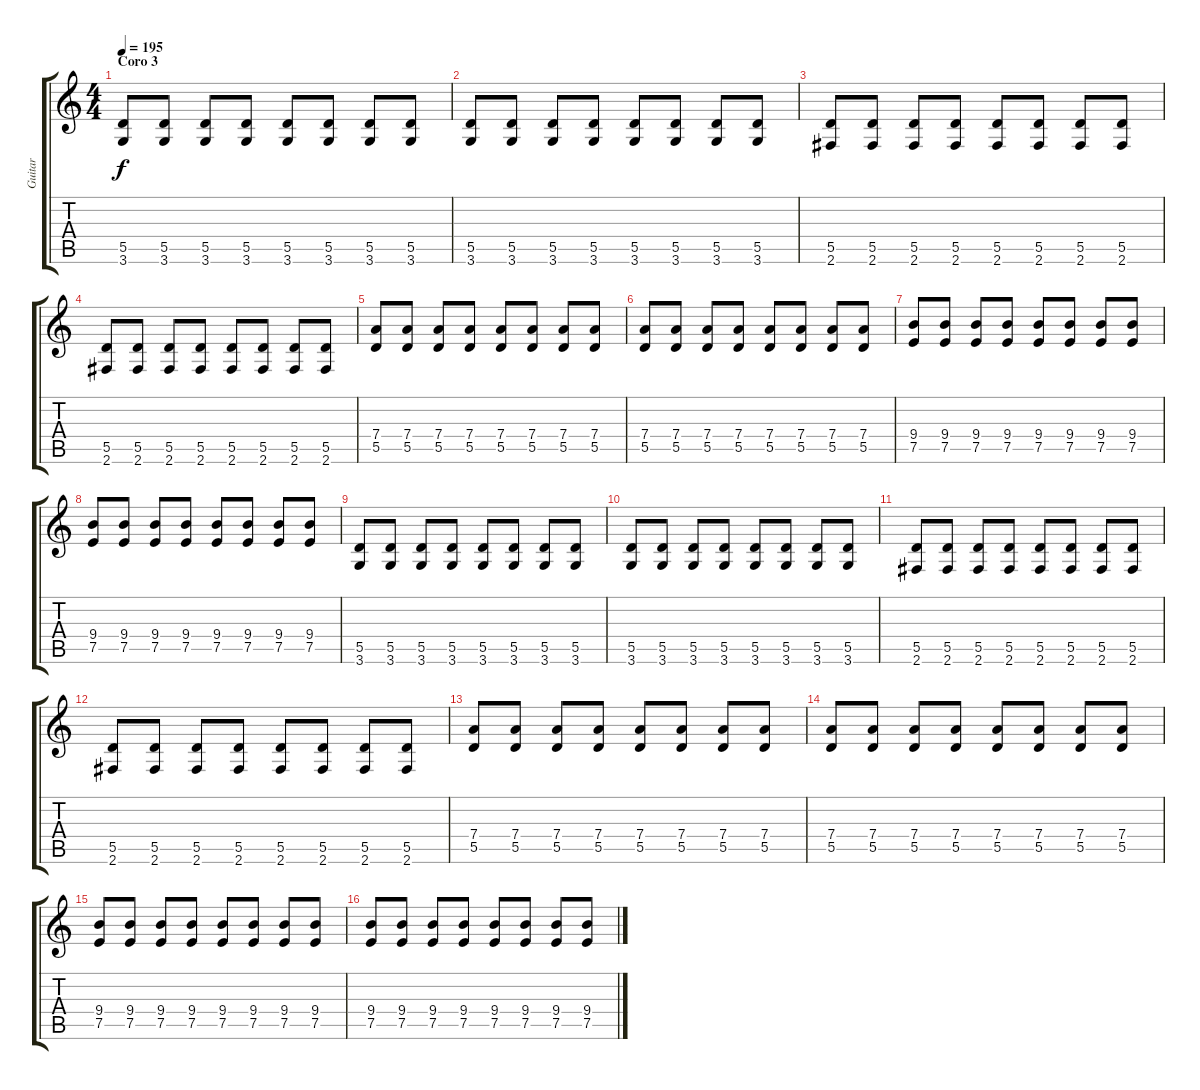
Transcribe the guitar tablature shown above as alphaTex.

\track ("Guitar" "Guitar") {instrument distortionguitar}
\staff {score tabs}
\tuning (E4 B3 G3 D3 A2 E2) {hide}
\ts (4 4)
\section ("" "Coro 3")
\tempo 195
\clef g2
\ks c
(5.5 3.6).8{dy f volume 12 instrument distortionguitar} (5.5 3.6).8 (5.5 3.6).8 (5.5 3.6).8 (5.5 3.6).8 (5.5 3.6).8 (5.5 3.6).8 (5.5 3.6).8 |
(5.5 3.6).8 (5.5 3.6).8 (5.5 3.6).8 (5.5 3.6).8 (5.5 3.6).8 (5.5 3.6).8 (5.5 3.6).8 (5.5 3.6).8 |
(5.5 2.6).8 (5.5 2.6).8 (5.5 2.6).8 (5.5 2.6).8 (5.5 2.6).8 (5.5 2.6).8 (5.5 2.6).8 (5.5 2.6).8 |
(5.5 2.6).8 (5.5 2.6).8 (5.5 2.6).8 (5.5 2.6).8 (5.5 2.6).8 (5.5 2.6).8 (5.5 2.6).8 (5.5 2.6).8 |
(7.4 5.5).8 (7.4 5.5).8 (7.4 5.5).8 (7.4 5.5).8 (7.4 5.5).8 (7.4 5.5).8 (7.4 5.5).8 (7.4 5.5).8 |
(7.4 5.5).8 (7.4 5.5).8 (7.4 5.5).8 (7.4 5.5).8 (7.4 5.5).8 (7.4 5.5).8 (7.4 5.5).8 (7.4 5.5).8 |
(9.4 7.5).8 (9.4 7.5).8 (9.4 7.5).8 (9.4 7.5).8 (9.4 7.5).8 (9.4 7.5).8 (9.4 7.5).8 (9.4 7.5).8 |
(9.4 7.5).8 (9.4 7.5).8 (9.4 7.5).8 (9.4 7.5).8 (9.4 7.5).8 (9.4 7.5).8 (9.4 7.5).8 (9.4 7.5).8 |
(5.5 3.6).8 (5.5 3.6).8 (5.5 3.6).8 (5.5 3.6).8 (5.5 3.6).8 (5.5 3.6).8 (5.5 3.6).8 (5.5 3.6).8 |
(5.5 3.6).8 (5.5 3.6).8 (5.5 3.6).8 (5.5 3.6).8 (5.5 3.6).8 (5.5 3.6).8 (5.5 3.6).8 (5.5 3.6).8 |
(5.5 2.6).8 (5.5 2.6).8 (5.5 2.6).8 (5.5 2.6).8 (5.5 2.6).8 (5.5 2.6).8 (5.5 2.6).8 (5.5 2.6).8 |
(5.5 2.6).8 (5.5 2.6).8 (5.5 2.6).8 (5.5 2.6).8 (5.5 2.6).8 (5.5 2.6).8 (5.5 2.6).8 (5.5 2.6).8 |
(7.4 5.5).8 (7.4 5.5).8 (7.4 5.5).8 (7.4 5.5).8 (7.4 5.5).8 (7.4 5.5).8 (7.4 5.5).8 (7.4 5.5).8 |
(7.4 5.5).8 (7.4 5.5).8 (7.4 5.5).8 (7.4 5.5).8 (7.4 5.5).8 (7.4 5.5).8 (7.4 5.5).8 (7.4 5.5).8 |
(9.4 7.5).8 (9.4 7.5).8 (9.4 7.5).8 (9.4 7.5).8 (9.4 7.5).8 (9.4 7.5).8 (9.4 7.5).8 (9.4 7.5).8 |
(9.4 7.5).8 (9.4 7.5).8 (9.4 7.5).8 (9.4 7.5).8 (9.4 7.5).8 (9.4 7.5).8 (9.4 7.5).8 (9.4 7.5).8
